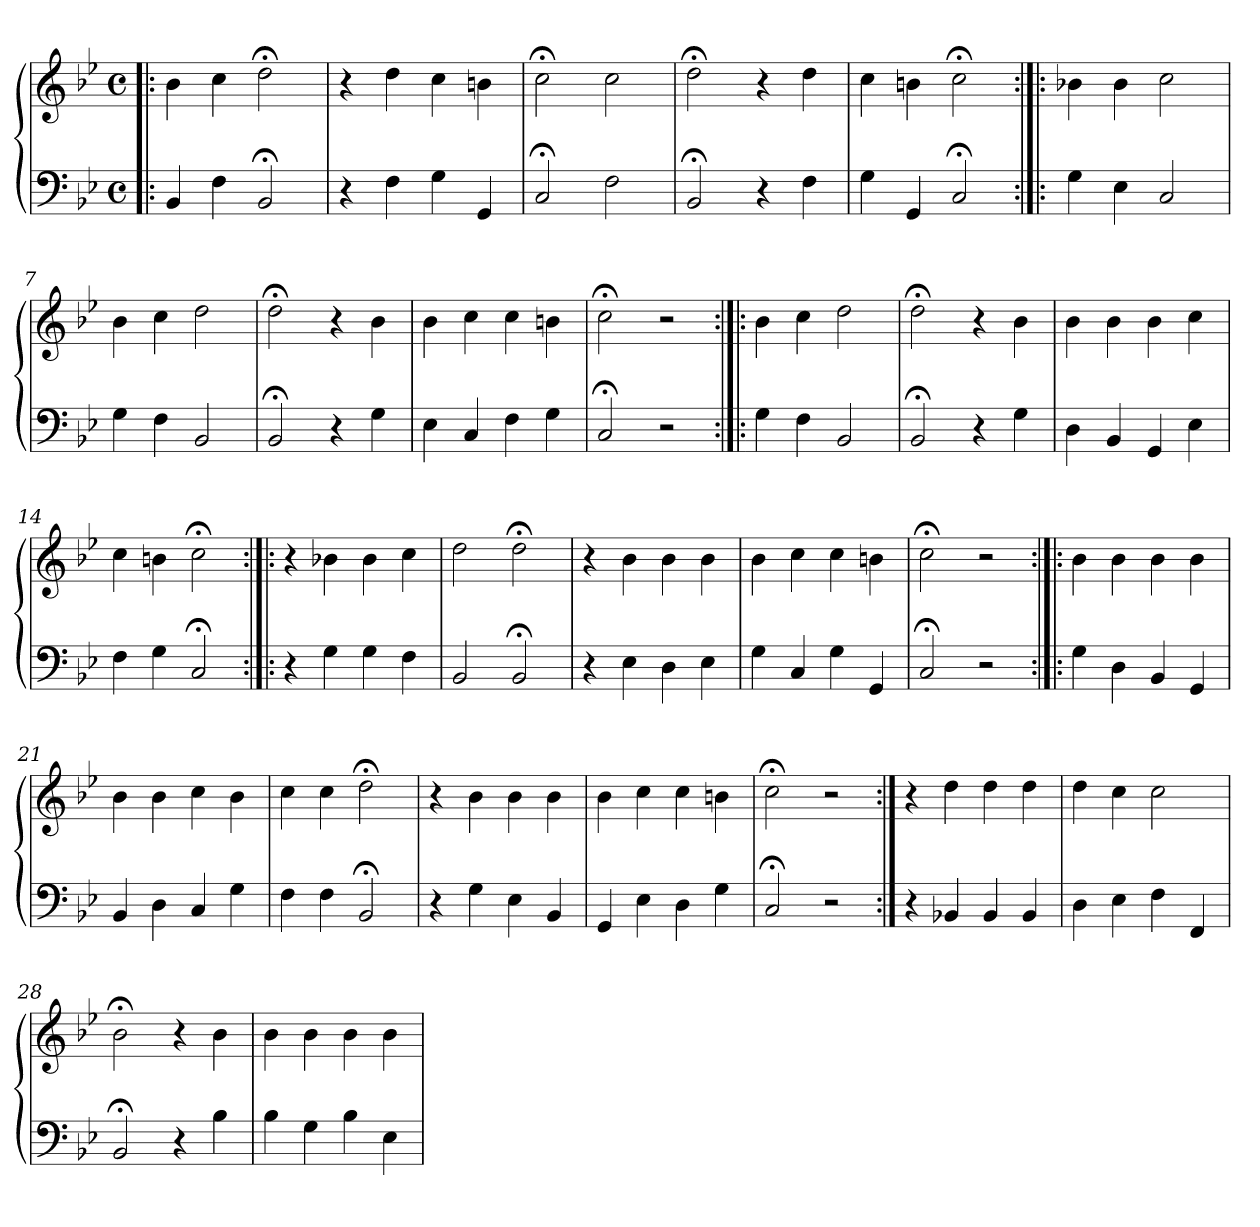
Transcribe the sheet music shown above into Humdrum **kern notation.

**kern	**kern
*part1	*part1
*staff2	*staff1
*clefF4	*clefG2
*k[b-e-]	*k[b-e-]
*M4/4	*M4/4
*met(c)	*met(c)
=1!|:	=1!|:
4BB-	4b-
4F	4cc
2BB-;<	2dd;<
=2	=2
4r	4r
4F	4dd
4G	4cc
4GG	4bn
=3	=3
2C;<	2cc;<
2F	2cc
=4	=4
2BB-;<	2dd;<
4r	4r
4F	4dd
=5	=5
4G	4cc
4GG	4bn
2C;<	2cc;<
=6:|!|:	=6:|!|:
4G	4b-X
4E-	4b-
2C	2cc
=7	=7
4G	4b-
4F	4cc
2BB-	2dd
=8	=8
2BB-;<	2dd;<
4r	4r
4G	4b-
!!LO:LB:g=z
=9	=9
4E-	4b-
4C	4cc
4F	4cc
4G	4bn
=10	=10
2C;<	2cc;<
2r	2r
=11:|!|:	=11:|!|:
4G	4b-
4F	4cc
2BB-	2dd
=12	=12
2BB-;<	2dd;<
4r	4r
4G	4b-
=13	=13
4D	4b-
4BB-	4b-
4GG	4b-
4E-	4cc
=14	=14
4F	4cc
4G	4bn
2C;<	2cc;<
=15:|!|:	=15:|!|:
4r	4r
4G	4b-X
4G	4b-
4F	4cc
=16	=16
2BB-	2dd
2BB-;<	2dd;<
!!LO:LB:g=z
=17	=17
4r	4r
4E-	4b-
4D	4b-
4E-	4b-
=18	=18
4G	4b-
4C	4cc
4G	4cc
4GG	4bn
=19	=19
2C;<	2cc;<
2r	2r
=20:|!|:	=20:|!|:
4G	4b-
4D	4b-
4BB-	4b-
4GG	4b-
=21	=21
4BB-	4b-
4D	4b-
4C	4cc
4G	4b-
=22	=22
4F	4cc
4F	4cc
2BB-;<	2dd;<
=23	=23
4r	4r
4G	4b-
4E-	4b-
4BB-	4b-
=24	=24
4GG	4b-
4E-	4cc
4D	4cc
4G	4bn
!!LO:LB:g=z
=25	=25
2C;<	2cc;<
2r	2r
=26:|!	=26:|!
4r	4r
4BB-X	4dd
4BB-	4dd
4BB-	4dd
=27	=27
4D	4dd
4E-	4cc
4F	2cc
4FF	.
=28	=28
2BB-;<	2b-;<
4r	4r
4B-	4b-
=29	=29
4B-	4b-
4G	4b-
4B-	4b-
4E-	4b-
=	=
*-	*-
